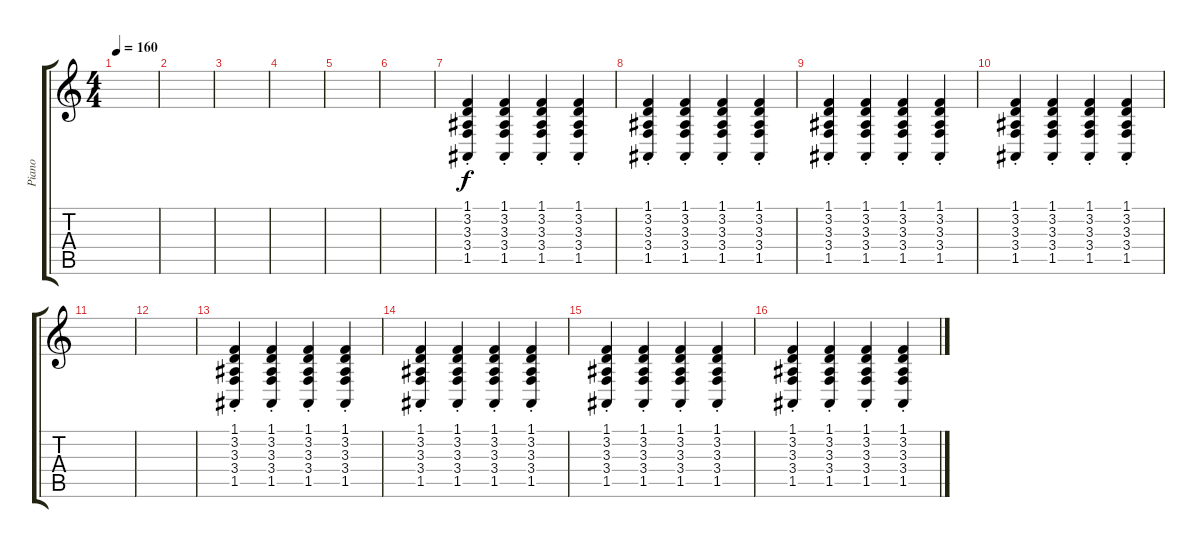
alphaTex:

\track ("Piano" "Piano") {instrument brightacousticpiano}
\staff {score tabs}
\tuning (E4 B3 G3 D3 A2 E2) {hide}
\ts (4 4)
\tempo 160
\clef g2
\ks c
|
|
|
|
|
|
(1.1{st} 3.2{st} 3.3{st} 3.4{st} 1.5{st}).4 (1.1{st} 3.2{st} 3.3{st} 3.4{st} 1.5{st}).4 (1.1{st} 3.2{st} 3.3{st} 3.4{st} 1.5{st}).4 (1.1{st} 3.2{st} 3.3{st} 3.4{st} 1.5{st}).4 |
(1.1{st} 3.2{st} 3.3{st} 3.4{st} 1.5{st}).4 (1.1{st} 3.2{st} 3.3{st} 3.4{st} 1.5{st}).4 (1.1{st} 3.2{st} 3.3{st} 3.4{st} 1.5{st}).4 (1.1{st} 3.2{st} 3.3{st} 3.4{st} 1.5{st}).4 |
(1.1{st} 3.2{st} 3.3{st} 3.4{st} 1.5{st}).4 (1.1{st} 3.2{st} 3.3{st} 3.4{st} 1.5{st}).4 (1.1{st} 3.2{st} 3.3{st} 3.4{st} 1.5{st}).4 (1.1{st} 3.2{st} 3.3{st} 3.4{st} 1.5{st}).4 |
(1.1{st} 3.2{st} 3.3{st} 3.4{st} 1.5{st}).4 (1.1{st} 3.2{st} 3.3{st} 3.4{st} 1.5{st}).4 (1.1{st} 3.2{st} 3.3{st} 3.4{st} 1.5{st}).4 (1.1{st} 3.2{st} 3.3{st} 3.4{st} 1.5{st}).4 |
|
|
(1.1{st} 3.2{st} 3.3{st} 3.4{st} 1.5{st}).4 (1.1{st} 3.2{st} 3.3{st} 3.4{st} 1.5{st}).4 (1.1{st} 3.2{st} 3.3{st} 3.4{st} 1.5{st}).4 (1.1{st} 3.2{st} 3.3{st} 3.4{st} 1.5{st}).4 |
(1.1{st} 3.2{st} 3.3{st} 3.4{st} 1.5{st}).4 (1.1{st} 3.2{st} 3.3{st} 3.4{st} 1.5{st}).4 (1.1{st} 3.2{st} 3.3{st} 3.4{st} 1.5{st}).4 (1.1{st} 3.2{st} 3.3{st} 3.4{st} 1.5{st}).4 |
(1.1{st} 3.2{st} 3.3{st} 3.4{st} 1.5{st}).4 (1.1{st} 3.2{st} 3.3{st} 3.4{st} 1.5{st}).4 (1.1{st} 3.2{st} 3.3{st} 3.4{st} 1.5{st}).4 (1.1{st} 3.2{st} 3.3{st} 3.4{st} 1.5{st}).4 |
(1.1{st} 3.2{st} 3.3{st} 3.4{st} 1.5{st}).4 (1.1{st} 3.2{st} 3.3{st} 3.4{st} 1.5{st}).4 (1.1{st} 3.2{st} 3.3{st} 3.4{st} 1.5{st}).4 (1.1{st} 3.2{st} 3.3{st} 3.4{st} 1.5{st}).4
